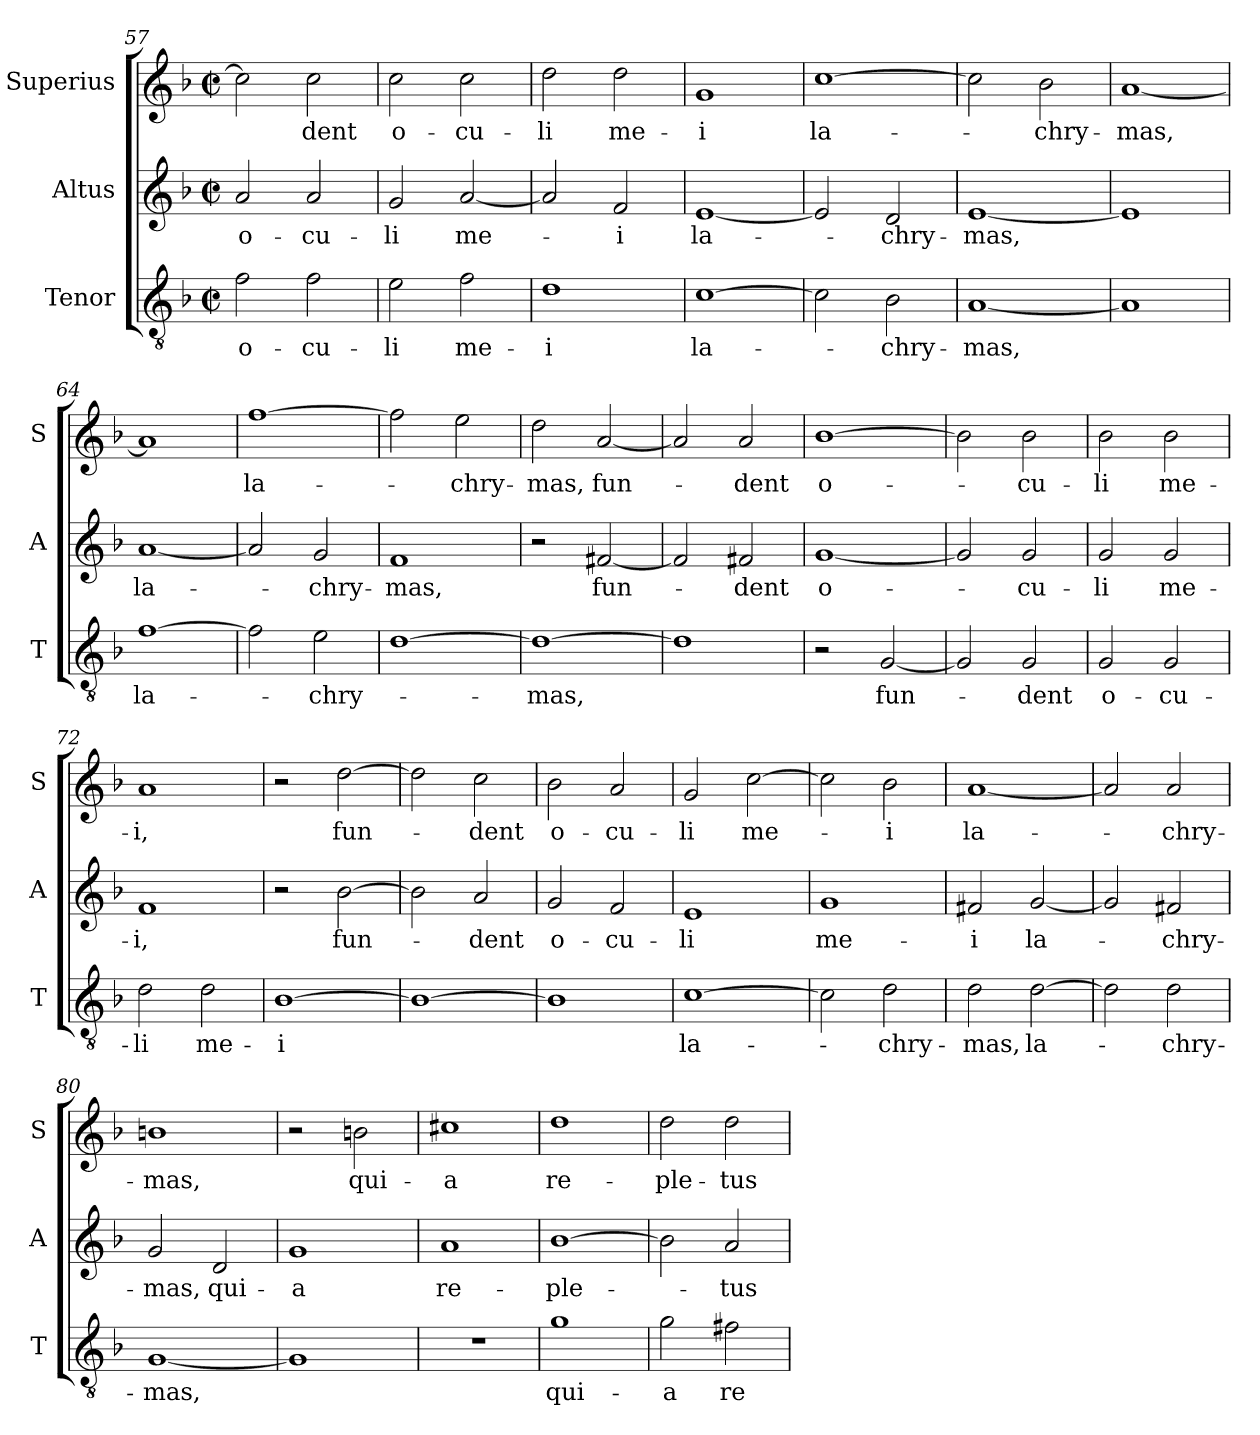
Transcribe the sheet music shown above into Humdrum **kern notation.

**kern	**text	**kern	**text	**kern	**text
*part3	*part3	*part2	*part2	*part1	*part1
*staff3	*staff3	*staff2	*staff2	*staff1	*staff1
*I"Tenor	*	*I"Altus	*	*I"Superius	*
*I'T	*	*I'A	*	*I'S	*
*clefGv2	*	*clefG2	*	*clefG2	*
*k[b-]	*	*k[b-]	*	*k[b-]	*
*F:	*	*F:	*	*F:	*
*M2/2	*	*M2/2	*	*M2/2	*
*met(c|)	*	*met(c|)	*	*met(c|)	*
=57	=57	=57	=57	=57	=57
!	!LO:LY:b	!	!LO:LY:b	!	!
2f\	o-	2a/	o-	2cc\]	.
!	!LO:LY:b	!	!LO:LY:b	!	!LO:LY:b
2f\	-cu-	2a/	-cu-	2cc\	-dent
=58	=58	=58	=58	=58	=58
!	!LO:LY:b	!	!LO:LY:b	!	!LO:LY:b
2e\	-li	2g/	-li	2cc\	o-
!	!LO:LY:b	!	!LO:LY:b	!	!LO:LY:b
2f\	me-	[2a/	me-	2cc\	-cu-
=59	=59	=59	=59	=59	=59
!	!LO:LY:b	!	!	!	!LO:LY:b
1d	-i	2a/]	.	2dd\	-li
!	!	!	!LO:LY:b	!	!LO:LY:b
.	.	2f/	-i	2dd\	me-
=60	=60	=60	=60	=60	=60
!	!LO:LY:b	!	!LO:LY:b	!	!LO:LY:b
[1c	la-	[1e	la-	1g	-i
=61	=61	=61	=61	=61	=61
!	!	!	!	!	!LO:LY:b
2c\]	.	2e/]	.	[1cc	la-
!	!LO:LY:b	!	!LO:LY:b	!	!
2B-\	-chry-	2d/	-chry-	.	.
=62	=62	=62	=62	=62	=62
!	!LO:LY:b	!	!LO:LY:b	!	!
[1A	-mas,	[1e	-mas,	2cc\]	.
!	!	!	!	!	!LO:LY:b
.	.	.	.	2b-\	-chry-
!!LO:LB:g=z
=63	=63	=63	=63	=63	=63
!	!	!	!	!	!LO:LY:b
1A]	.	1e]	.	[1a	-mas,
=64	=64	=64	=64	=64	=64
!	!LO:LY:b	!	!LO:LY:b	!	!
[1f	la-	[1a	la-	1a]	.
=65	=65	=65	=65	=65	=65
!	!	!	!	!	!LO:LY:b
2f\]	.	2a/]	.	[1ff	la-
!	!LO:LY:b	!	!LO:LY:b	!	!
2e\	-chry-	2g/	-chry-	.	.
=66	=66	=66	=66	=66	=66
!	!	!	!LO:LY:b	!	!
[1d	.	1f	-mas,	2ff\]	.
!	!	!	!	!	!LO:LY:b
.	.	.	.	2ee\	-chry-
=67	=67	=67	=67	=67	=67
!	!LO:LY:b	!	!	!	!LO:LY:b
1d_	-mas,	2r	.	2dd\	-mas,
!	!	!	!LO:LY:b	!	!LO:LY:b
.	.	[2f#X/	fun-	[2a/	fun-
=68	=68	=68	=68	=68	=68
1d]	.	2f#/]	.	2a/]	.
!	!	!	!LO:LY:b	!	!LO:LY:b
.	.	2f#X/	-dent	2a/	-dent
=69	=69	=69	=69	=69	=69
!	!	!	!LO:LY:b	!	!LO:LY:b
2r	.	[1g	o-	[1b-	o-
!	!LO:LY:b	!	!	!	!
[2G/	fun-	.	.	.	.
!!LO:LB:g=z
=70	=70	=70	=70	=70	=70
2G/]	.	2g/]	.	2b-\]	.
!	!LO:LY:b	!	!LO:LY:b	!	!LO:LY:b
2G/	-dent	2g/	-cu-	2b-\	-cu-
=71	=71	=71	=71	=71	=71
!	!LO:LY:b	!	!LO:LY:b	!	!LO:LY:b
2G/	o-	2g/	-li	2b-\	-li
!	!LO:LY:b	!	!LO:LY:b	!	!LO:LY:b
2G/	-cu-	2g/	me-	2b-\	me-
=72	=72	=72	=72	=72	=72
!	!LO:LY:b	!	!LO:LY:b	!	!LO:LY:b
2d\	-li	1f	-i,	1a	-i,
!	!LO:LY:b	!	!	!	!
2d\	me-	.	.	.	.
=73	=73	=73	=73	=73	=73
!	!LO:LY:b	!	!	!	!
[1B-	-i	2r	.	2r	.
!	!	!	!LO:LY:b	!	!LO:LY:b
.	.	[2b-\	fun-	[2dd\	fun-
=74	=74	=74	=74	=74	=74
1B-_	.	2b-\]	.	2dd\]	.
!	!	!	!LO:LY:b	!	!LO:LY:b
.	.	2a/	-dent	2cc\	-dent
=75	=75	=75	=75	=75	=75
!	!	!	!LO:LY:b	!	!LO:LY:b
1B-]	.	2g/	o-	2b-\	o-
!	!	!	!LO:LY:b	!	!LO:LY:b
.	.	2f/	-cu-	2a/	-cu-
=76	=76	=76	=76	=76	=76
!	!LO:LY:b	!	!LO:LY:b	!	!LO:LY:b
[1c	la-	1e	-li	2g/	-li
!	!	!	!	!	!LO:LY:b
.	.	.	.	[2cc\	me-
!!LO:LB:g=z
=77	=77	=77	=77	=77	=77
!	!	!	!LO:LY:b	!	!
2c\]	.	1g	me-	2cc\]	.
!	!LO:LY:b	!	!	!	!LO:LY:b
2d\	-chry-	.	.	2b-\	-i
=78	=78	=78	=78	=78	=78
!	!LO:LY:b	!	!LO:LY:b	!	!LO:LY:b
2d\	-mas,	2f#X/	-i	[1a	la-
!	!LO:LY:b	!	!LO:LY:b	!	!
[2d\	la-	[2g/	la-	.	.
=79	=79	=79	=79	=79	=79
2d\]	.	2g/]	.	2a/]	.
!	!LO:LY:b	!	!LO:LY:b	!	!LO:LY:b
2d\	-chry-	2f#X/	-chry-	2a/	-chry-
=80	=80	=80	=80	=80	=80
!	!LO:LY:b	!	!LO:LY:b	!	!LO:LY:b
[1G	-mas,	2g/	-mas,	1bn	-mas,
!	!	!	!LO:LY:b	!	!
.	.	2d/	qui-	.	.
=81	=81	=81	=81	=81	=81
!	!	!	!LO:LY:b	!	!
1G]	.	1g	-a	2r	.
!	!	!	!	!	!LO:LY:b
.	.	.	.	2bn\	qui-
=82	=82	=82	=82	=82	=82
!	!	!	!LO:LY:b	!	!LO:LY:b
1r	.	1a	re-	1cc#X	-a
=83	=83	=83	=83	=83	=83
!	!LO:LY:b	!	!LO:LY:b	!	!LO:LY:b
1g	qui-	[1b-	-ple-	1dd	re-
!!LO:PB:g=z
=84	=84	=84	=84	=84	=84
!	!LO:LY:b	!	!	!	!LO:LY:b
2g\	-a	2b-\]	.	2dd\	-ple-
!	!LO:LY:b	!	!LO:LY:b	!	!LO:LY:b
2f#X\	re-	2a/	-tus	2dd\	-tus
=	=	=	=	=	=
*-	*-	*-	*-	*-	*-
